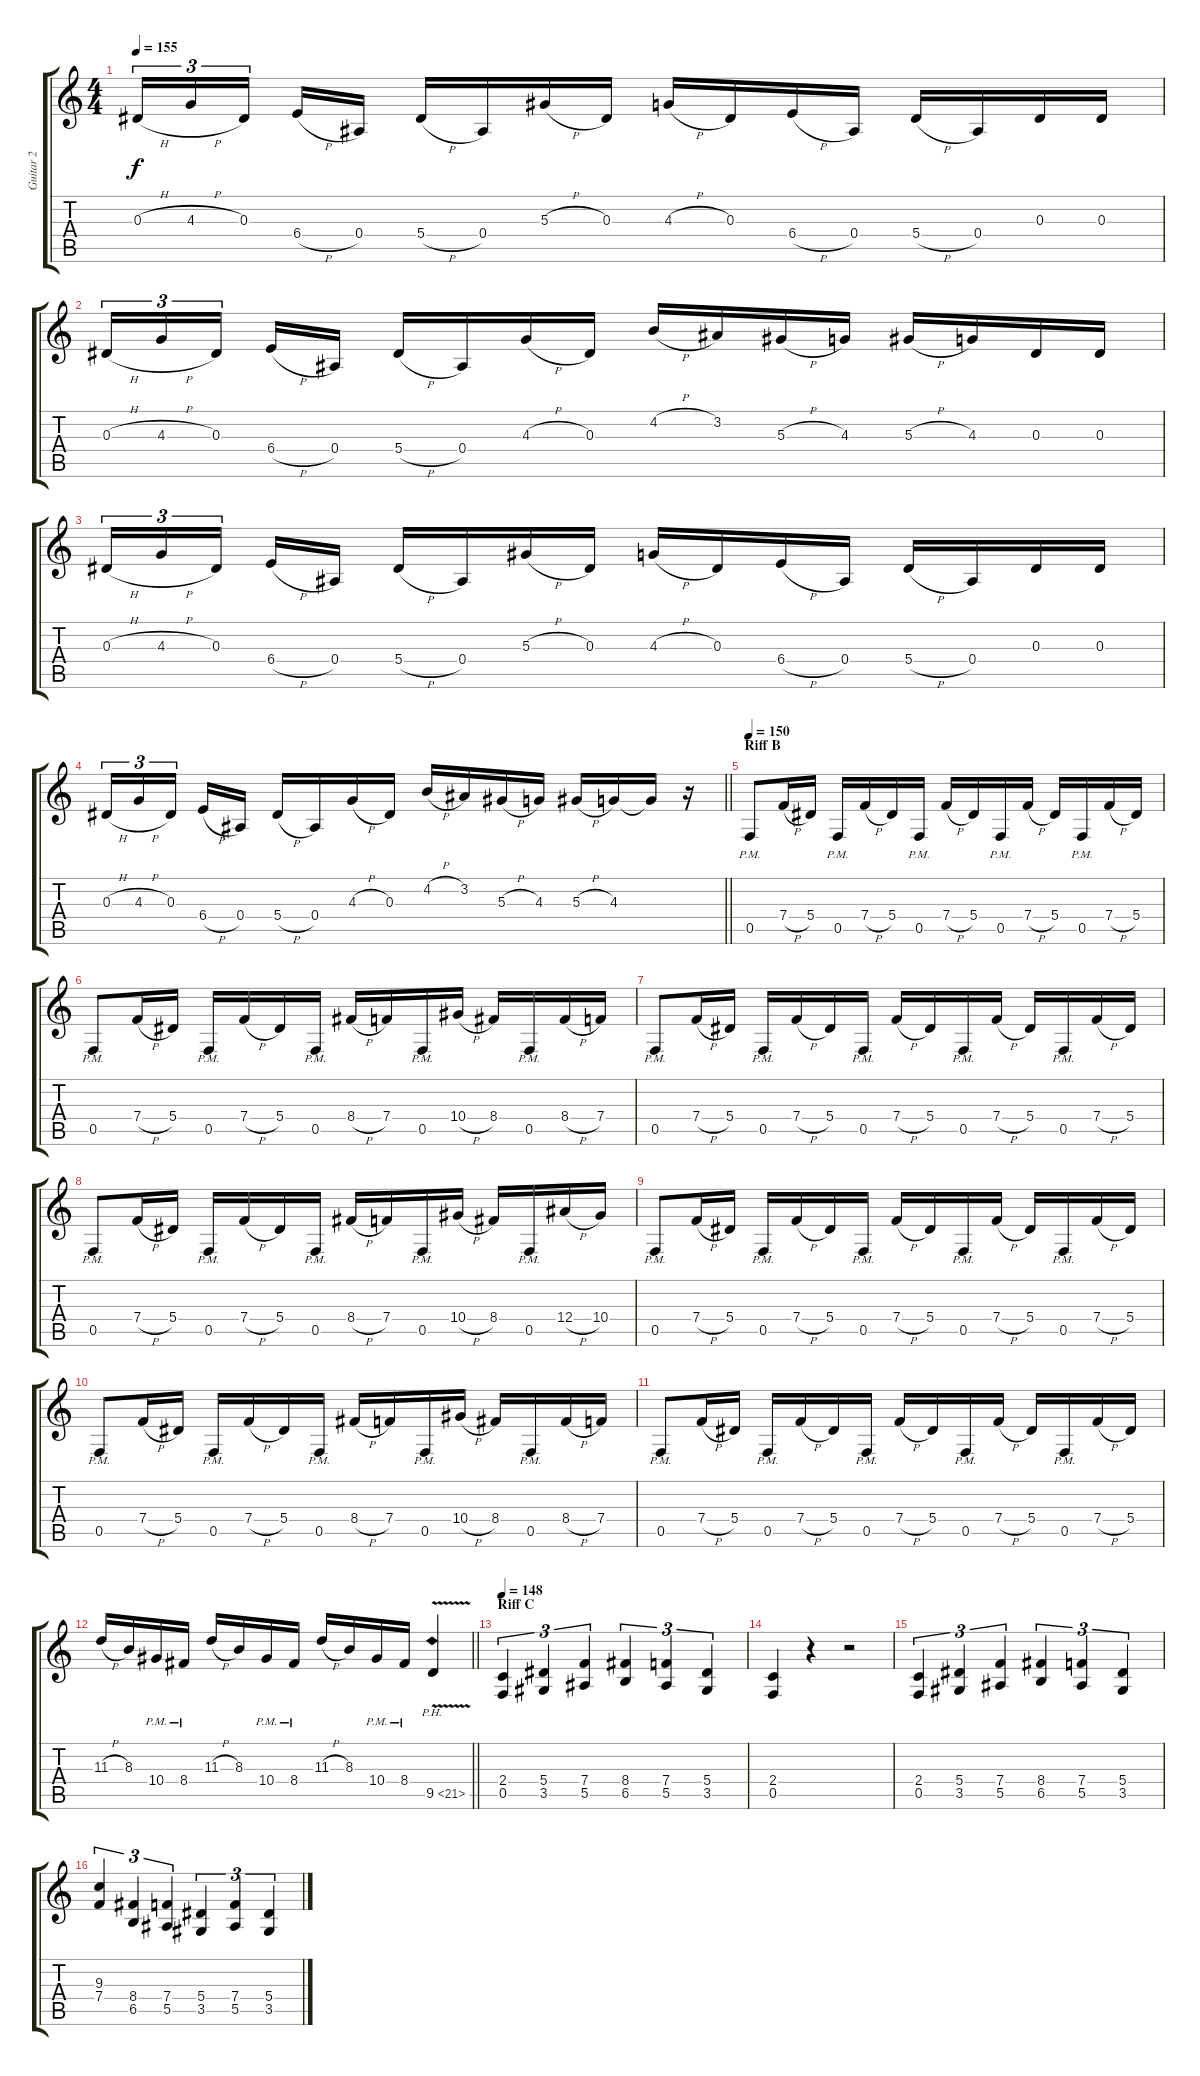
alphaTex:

\track ("Guitar 2" "Guitar 2") {instrument distortionguitar}
\staff {score tabs}
\tuning (C4 G3 Eb3 Bb2 F2 C2) {hide}
\ts (4 4)
\tempo 155
\clef g2
\ks c
0.3{h}.16{tu (3 2) dy f} 4.3{h}.16{tu (3 2)} 0.3.16{tu (3 2) beam splitsecondary} 6.4{h}.16 0.4.16 5.4{h}.16 0.4.16 5.3{h}.16 0.3.16 4.3{h}.16 0.3.16 6.4{h}.16 0.4.16 5.4{h}.16 0.4.16 0.3.16 0.3.16 |
0.3{h}.16{tu (3 2)} 4.3{h}.16{tu (3 2)} 0.3.16{tu (3 2) beam splitsecondary} 6.4{h}.16 0.4.16 5.4{h}.16 0.4.16 4.3{h}.16 0.3.16 4.2{h}.16 3.2.16 5.3{h}.16 4.3.16 5.3{h}.16 4.3.16 0.3.16 0.3.16 |
0.3{h}.16{tu (3 2)} 4.3{h}.16{tu (3 2)} 0.3.16{tu (3 2) beam splitsecondary} 6.4{h}.16 0.4.16 5.4{h}.16 0.4.16 5.3{h}.16 0.3.16 4.3{h}.16 0.3.16 6.4{h}.16 0.4.16 5.4{h}.16 0.4.16 0.3.16 0.3.16 |
\barLineRight lightlight
0.3{h}.16{tu (3 2)} 4.3{h}.16{tu (3 2)} 0.3.16{tu (3 2) beam splitsecondary} 6.4{h}.16 0.4.16 5.4{h}.16 0.4.16 4.3{h}.16 0.3.16 4.2{h}.16 3.2.16 5.3{h}.16 4.3.16 5.3{h}.16 4.3.16 4.3{t}.16 r.16 |
\section ("" "Riff B")
\tempo 150
0.5{pm}.8 7.4{h}.16 5.4.16 0.5{pm}.16 7.4{h}.16 5.4.16 0.5{pm}.16 7.4{h}.16 5.4.16 0.5{pm}.16 7.4{h}.16 5.4.16 0.5{pm}.16 7.4{h}.16 5.4.16 |
0.5{pm}.8 7.4{h}.16 5.4.16 0.5{pm}.16 7.4{h}.16 5.4.16 0.5{pm}.16 8.4{h}.16 7.4.16 0.5{pm}.16 10.4{h}.16 8.4.16 0.5{pm}.16 8.4{h}.16 7.4.16 |
0.5{pm}.8 7.4{h}.16 5.4.16 0.5{pm}.16 7.4{h}.16 5.4.16 0.5{pm}.16 7.4{h}.16 5.4.16 0.5{pm}.16 7.4{h}.16 5.4.16 0.5{pm}.16 7.4{h}.16 5.4.16 |
0.5{pm}.8 7.4{h}.16 5.4.16 0.5{pm}.16 7.4{h}.16 5.4.16 0.5{pm}.16 8.4{h}.16 7.4.16 0.5{pm}.16 10.4{h}.16 8.4.16 0.5{pm}.16 12.4{h}.16 10.4.16 |
0.5{pm}.8 7.4{h}.16 5.4.16 0.5{pm}.16 7.4{h}.16 5.4.16 0.5{pm}.16 7.4{h}.16 5.4.16 0.5{pm}.16 7.4{h}.16 5.4.16 0.5{pm}.16 7.4{h}.16 5.4.16 |
0.5{pm}.8 7.4{h}.16 5.4.16 0.5{pm}.16 7.4{h}.16 5.4.16 0.5{pm}.16 8.4{h}.16 7.4.16 0.5{pm}.16 10.4{h}.16 8.4.16 0.5{pm}.16 8.4{h}.16 7.4.16 |
0.5{pm}.8 7.4{h}.16 5.4.16 0.5{pm}.16 7.4{h}.16 5.4.16 0.5{pm}.16 7.4{h}.16 5.4.16 0.5{pm}.16 7.4{h}.16 5.4.16 0.5{pm}.16 7.4{h}.16 5.4.16 |
\barLineRight lightlight
11.3{h}.16 8.3.16 10.4{pm}.16 8.4{pm}.16 11.3{h}.16 8.3.16 10.4{pm}.16 8.4{pm}.16 11.3{h}.16 8.3.16 10.4{pm}.16 8.4{pm}.16 9.5{ph 12 v}.4 |
\section ("" "Riff C")
\tempo 148
(2.4 0.5).4{tu (3 2)} (5.4 3.5).4{tu (3 2)} (7.4 5.5).4{tu (3 2)} (8.4 6.5).4{tu (3 2)} (7.4 5.5).4{tu (3 2)} (5.4 3.5).4{tu (3 2)} |
(2.4 0.5).4 r.4 r.2 |
(2.4 0.5).4{tu (3 2)} (5.4 3.5).4{tu (3 2)} (7.4 5.5).4{tu (3 2)} (8.4 6.5).4{tu (3 2)} (7.4 5.5).4{tu (3 2)} (5.4 3.5).4{tu (3 2)} |
(9.3 7.4).4{tu (3 2)} (8.4 6.5).4{tu (3 2)} (7.4 5.5).4{tu (3 2)} (5.4 3.5).4{tu (3 2)} (7.4 5.5).4{tu (3 2)} (5.4 3.5).4{tu (3 2)}
